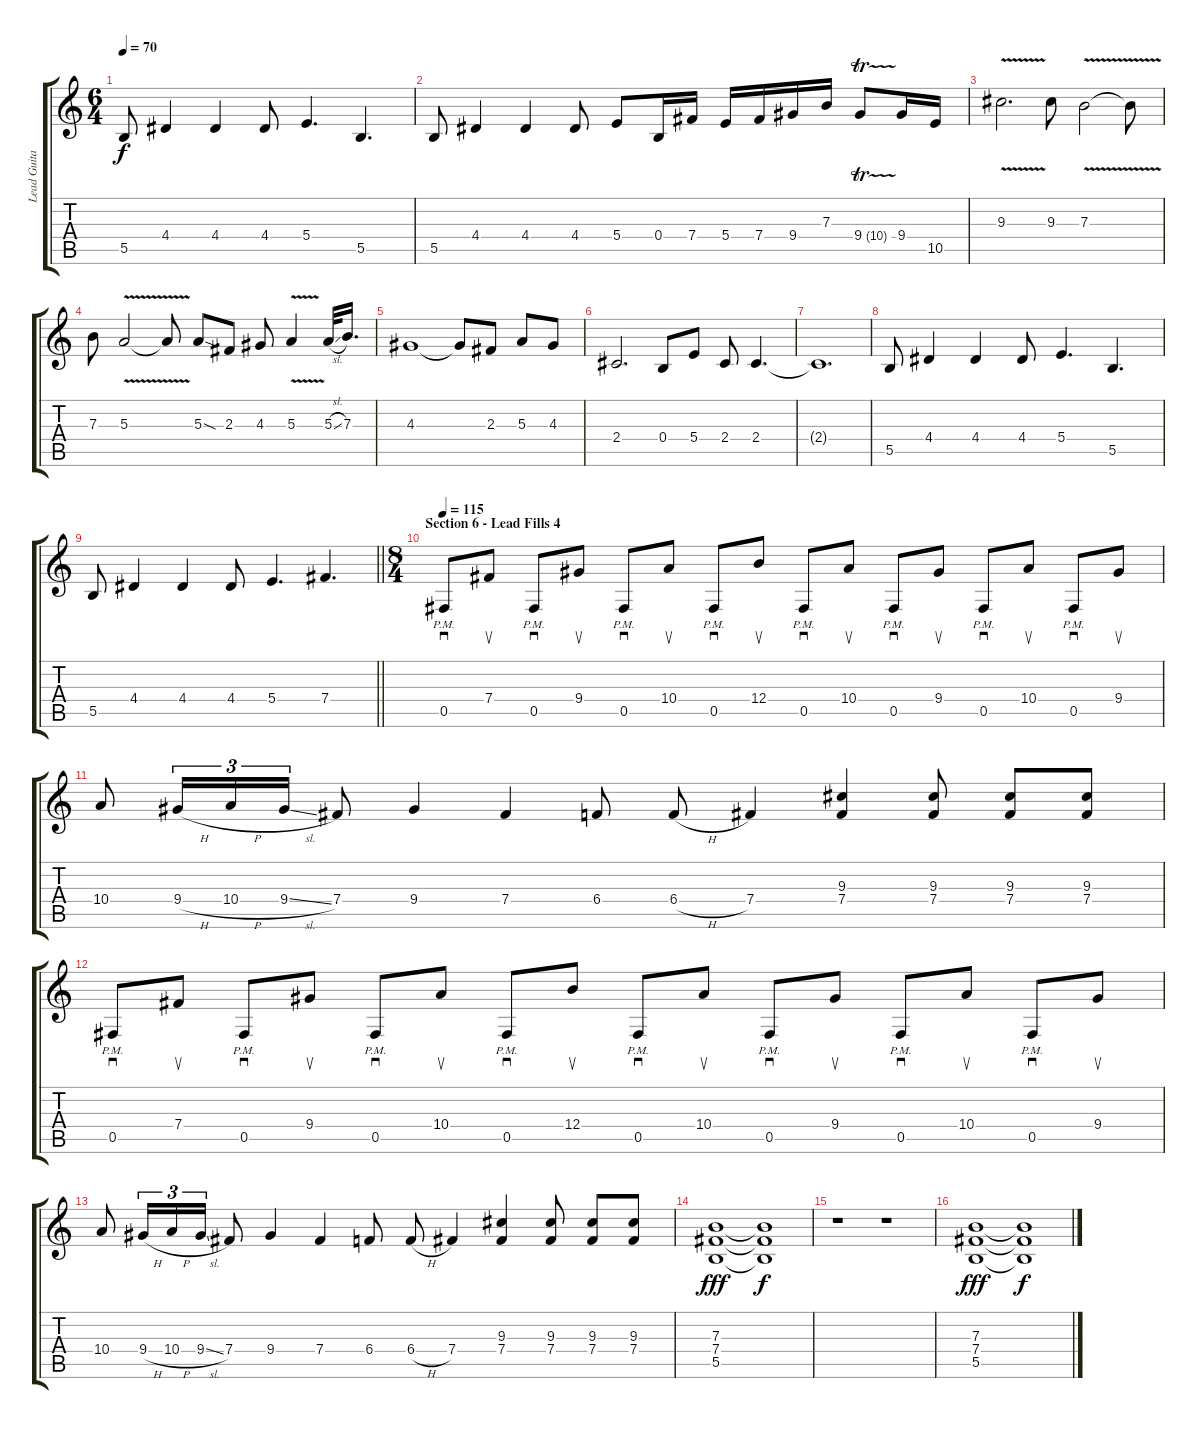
\track ("Lead Guitar 1 (Distortion)" "Lead Guita") {instrument overdrivenguitar}
\staff {score tabs}
\tuning (Db4 Ab3 E3 B2 Gb2 Db2) {hide}
\ts (6 4)
\tempo 70
\clef g2
\ks c
5.5.8{dy f} 4.4.4 4.4.4 4.4.8 5.4.4{d} 5.5.4{d} |
5.5.8 4.4.4 4.4.4 4.4.8 5.4.8 0.4.16 7.4.16 5.4.16 7.4.16 9.4.16 7.3.16 9.4{tr (10 64)}.8 9.4.16 10.5.16 |
9.3{v}.2{d} 9.3.8 7.3{v}.2 7.3{t}.8 |
7.3.8 5.3{v}.2 5.3{t}.8 5.3{sod}.8 2.3.8 4.3.8 5.3{v}.4 5.3{sl}.32 7.3.16{d} |
4.3.1 4.3{t}.8 2.3.8 5.3.8 4.3.8 |
2.4.2{d} 0.4.8 5.4.8 2.4.8 2.4.4{d} |
2.4{t}.1{d} |
5.5.8 4.4.4 4.4.4 4.4.8 5.4.4{d} 5.5.4{d} |
\barLineRight lightlight
5.5.8 4.4.4 4.4.4 4.4.8 5.4.4{d} 7.4.4{d} |
\ts (8 4)
\section ("" "Section 6 - Lead Fills 4")
\tempo 115
0.5{pm}.8{sd volume 12} 7.4.8{su} 0.5{pm}.8{sd} 9.4.8{su} 0.5{pm}.8{sd} 10.4.8{su} 0.5{pm}.8{sd} 12.4.8{su} 0.5{pm}.8{sd} 10.4.8{su} 0.5{pm}.8{sd} 9.4.8{su} 0.5{pm}.8{sd} 10.4.8{su} 0.5{pm}.8{sd} 9.4.8{su} |
10.4.8 9.4{h}.16{tu (3 2)} 10.4{h}.16{tu (3 2)} 9.4{sl}.16{tu (3 2)} 7.4.8 9.4.4 7.4.4 6.4.8 6.4{h}.8 7.4.4 (9.3 7.4).4 (9.3 7.4).8 (9.3 7.4).8 (9.3 7.4).8 |
0.5{pm}.8{sd} 7.4.8{su} 0.5{pm}.8{sd} 9.4.8{su} 0.5{pm}.8{sd} 10.4.8{su} 0.5{pm}.8{sd} 12.4.8{su} 0.5{pm}.8{sd} 10.4.8{su} 0.5{pm}.8{sd} 9.4.8{su} 0.5{pm}.8{sd} 10.4.8{su} 0.5{pm}.8{sd} 9.4.8{su} |
10.4.8 9.4{h}.16{tu (3 2)} 10.4{h}.16{tu (3 2)} 9.4{sl}.16{tu (3 2)} 7.4.8 9.4.4 7.4.4 6.4.8 6.4{h}.8 7.4.4 (9.3 7.4).4 (9.3 7.4).8 (9.3 7.4).8 (9.3 7.4).8 |
(7.3 7.4 5.5).1{dy fff volume 0} (7.3{t} 7.4{t} 5.5{t}).1{dy f} |
r.1{volume 12} r.1 |
(7.3 7.4 5.5).1{dy fff volume 0} (7.3{t} 7.4{t} 5.5{t}).1{dy f}
